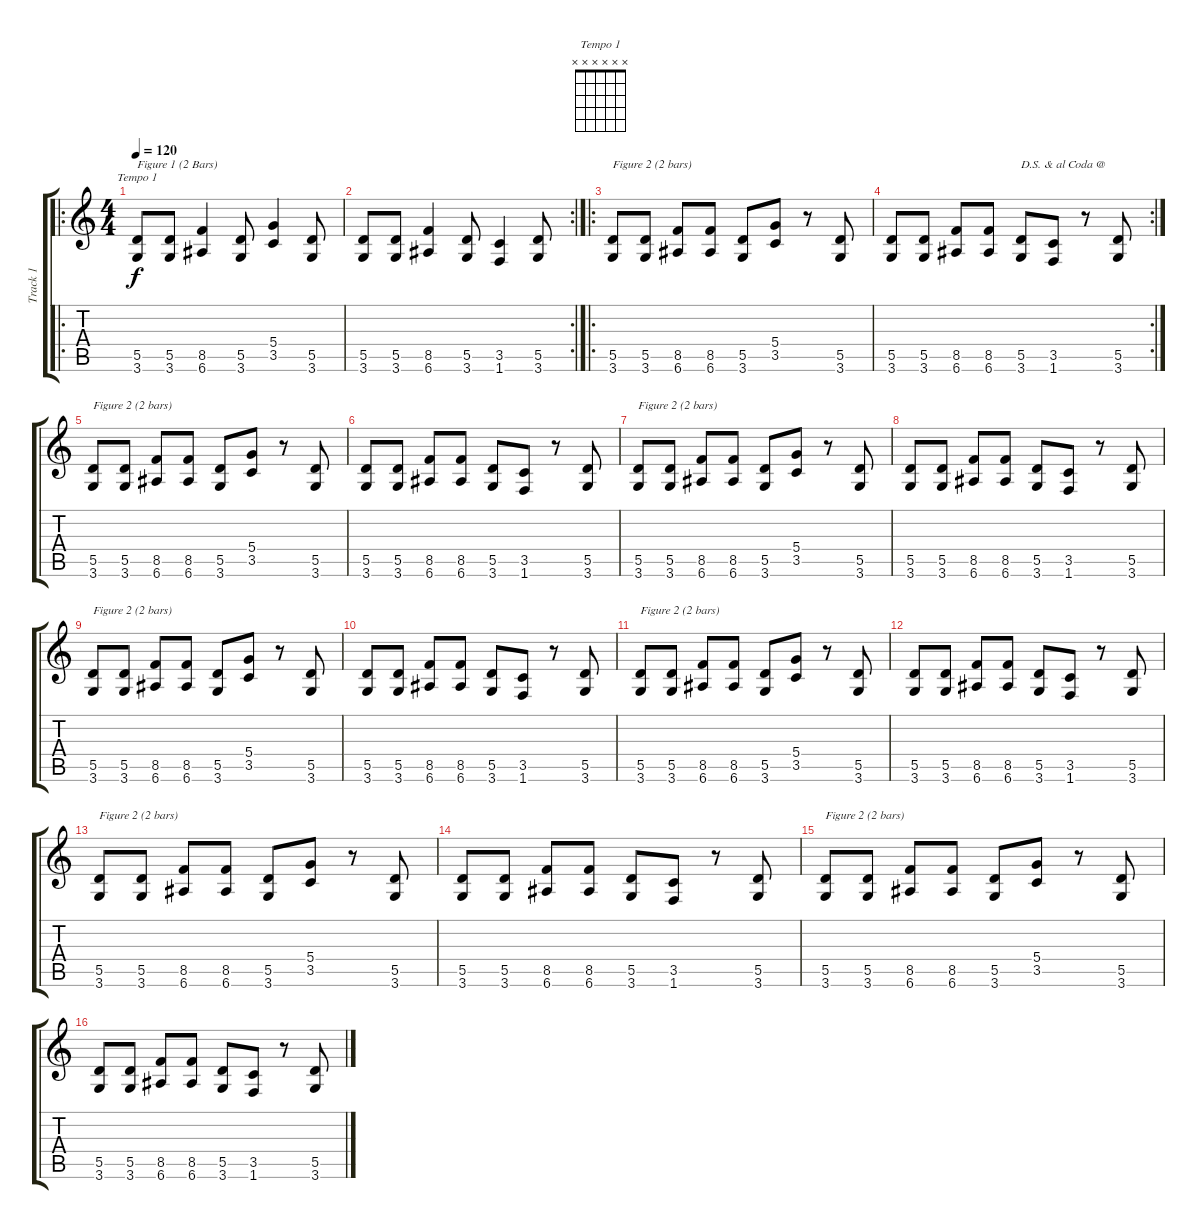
\track ("Track 1" "Track 1") {instrument overdrivenguitar}
\staff {score tabs}
\tuning (E4 B3 G3 D3 A2 E2) {hide}
\chord ("Tempo 1" x x x x x x) {firstfret 0}
\ro
\ts (4 4)
\tempo 120
\clef g2
\ks c
(5.5 3.6).8{ch "Tempo 1" txt "Figure 1 (2 Bars)" dy f instrument electricguitarmuted} (5.5 3.6).8 (8.5 6.6).4 (5.5 3.6).8 (5.4 3.5).4 (5.5 3.6).8 |
\rc 2
(5.5 3.6).8 (5.5 3.6).8 (8.5 6.6).4 (5.5 3.6).8 (3.5 1.6).4 (5.5 3.6).8 |
\ro
(5.5 3.6).8{txt "Figure 2 (2 bars)"} (5.5 3.6).8 (8.5 6.6).8 (8.5 6.6).8 (5.5 3.6).8 (5.4 3.5).8 r.8 (5.5 3.6).8 |
\rc 2
(5.5 3.6).8 (5.5 3.6).8 (8.5 6.6).8 (8.5 6.6).8 (5.5 3.6).8{txt "D.S. & al Coda @"} (3.5 1.6).8 r.8 (5.5 3.6).8 |
(5.5 3.6).8{txt "Figure 2 (2 bars)"} (5.5 3.6).8 (8.5 6.6).8 (8.5 6.6).8 (5.5 3.6).8 (5.4 3.5).8 r.8 (5.5 3.6).8 |
(5.5 3.6).8 (5.5 3.6).8 (8.5 6.6).8 (8.5 6.6).8 (5.5 3.6).8 (3.5 1.6).8 r.8 (5.5 3.6).8 |
(5.5 3.6).8{txt "Figure 2 (2 bars)"} (5.5 3.6).8 (8.5 6.6).8 (8.5 6.6).8 (5.5 3.6).8 (5.4 3.5).8 r.8 (5.5 3.6).8 |
(5.5 3.6).8 (5.5 3.6).8 (8.5 6.6).8 (8.5 6.6).8 (5.5 3.6).8 (3.5 1.6).8 r.8 (5.5 3.6).8 |
(5.5 3.6).8{txt "Figure 2 (2 bars)"} (5.5 3.6).8 (8.5 6.6).8 (8.5 6.6).8 (5.5 3.6).8 (5.4 3.5).8 r.8 (5.5 3.6).8 |
(5.5 3.6).8 (5.5 3.6).8 (8.5 6.6).8 (8.5 6.6).8 (5.5 3.6).8 (3.5 1.6).8 r.8 (5.5 3.6).8 |
(5.5 3.6).8{txt "Figure 2 (2 bars)"} (5.5 3.6).8 (8.5 6.6).8 (8.5 6.6).8 (5.5 3.6).8 (5.4 3.5).8 r.8 (5.5 3.6).8 |
(5.5 3.6).8 (5.5 3.6).8 (8.5 6.6).8 (8.5 6.6).8 (5.5 3.6).8 (3.5 1.6).8 r.8 (5.5 3.6).8 |
(5.5 3.6).8{txt "Figure 2 (2 bars)"} (5.5 3.6).8 (8.5 6.6).8 (8.5 6.6).8 (5.5 3.6).8 (5.4 3.5).8 r.8 (5.5 3.6).8 |
(5.5 3.6).8 (5.5 3.6).8 (8.5 6.6).8 (8.5 6.6).8 (5.5 3.6).8 (3.5 1.6).8 r.8 (5.5 3.6).8 |
(5.5 3.6).8{txt "Figure 2 (2 bars)"} (5.5 3.6).8 (8.5 6.6).8 (8.5 6.6).8 (5.5 3.6).8 (5.4 3.5).8 r.8 (5.5 3.6).8 |
(5.5 3.6).8 (5.5 3.6).8 (8.5 6.6).8 (8.5 6.6).8 (5.5 3.6).8 (3.5 1.6).8 r.8 (5.5 3.6).8
